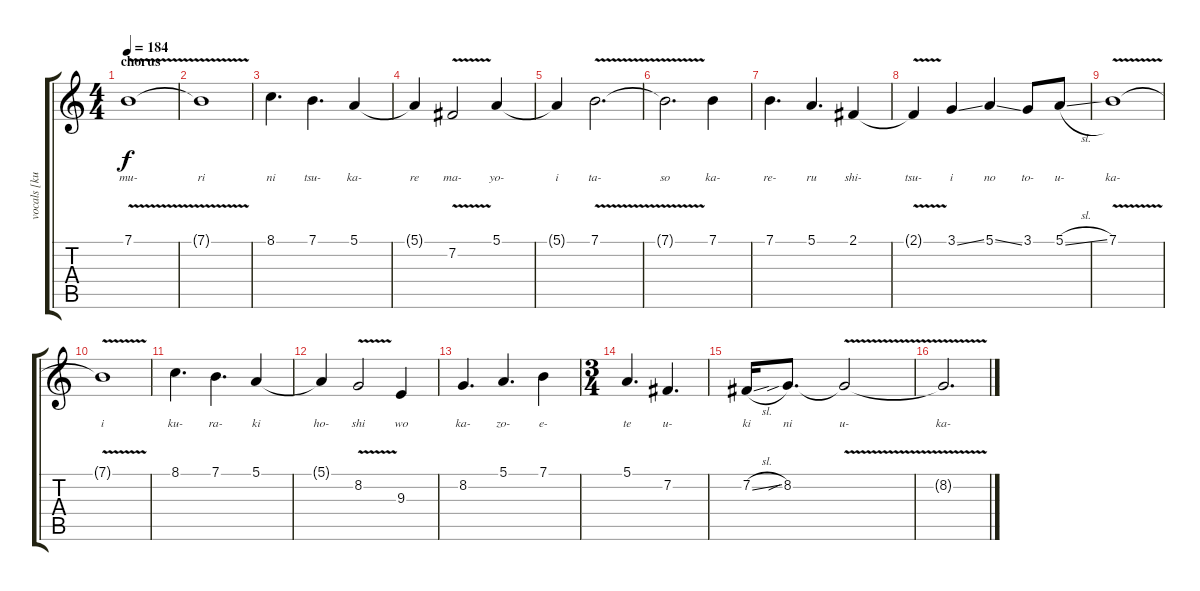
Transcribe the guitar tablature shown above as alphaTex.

\track ("vocals [kuroneko]" "vocals [ku") {instrument flute}
\staff {score tabs}
\tuning (E4 B3 G3 D3 A2 E2) {hide}
\ts (4 4)
\section ("" "chorus")
\tempo 184
\clef g2
\ks c
7.1{v}.1{lyrics (0 "mu-") lyrics (1 "") lyrics (2 "") lyrics (3 "") lyrics (4 "") dy f} |
7.1{t}.1{lyrics (0 "ri") lyrics (1 "") lyrics (2 "") lyrics (3 "") lyrics (4 "")} |
8.1.4{d lyrics (0 "ni") lyrics (1 "") lyrics (2 "") lyrics (3 "") lyrics (4 "")} 7.1.4{d lyrics (0 "tsu-") lyrics (1 "") lyrics (2 "") lyrics (3 "") lyrics (4 "")} 5.1.4{lyrics (0 "ka-") lyrics (1 "") lyrics (2 "") lyrics (3 "") lyrics (4 "")} |
5.1{t}.4{lyrics (0 "re") lyrics (1 "") lyrics (2 "") lyrics (3 "") lyrics (4 "")} 7.2{v}.2{lyrics (0 "ma-") lyrics (1 "") lyrics (2 "") lyrics (3 "") lyrics (4 "")} 5.1.4{lyrics (0 "yo-") lyrics (1 "") lyrics (2 "") lyrics (3 "") lyrics (4 "")} |
5.1{t}.4{lyrics (0 "i") lyrics (1 "") lyrics (2 "") lyrics (3 "") lyrics (4 "")} 7.1{v}.2{d lyrics (0 "ta-") lyrics (1 "") lyrics (2 "") lyrics (3 "") lyrics (4 "")} |
7.1{v t}.2{d lyrics (0 "so") lyrics (1 "") lyrics (2 "") lyrics (3 "") lyrics (4 "")} 7.1.4{lyrics (0 "ka-") lyrics (1 "") lyrics (2 "") lyrics (3 "") lyrics (4 "")} |
7.1.4{d lyrics (0 "re-") lyrics (1 "") lyrics (2 "") lyrics (3 "") lyrics (4 "")} 5.1.4{d lyrics (0 "ru") lyrics (1 "") lyrics (2 "") lyrics (3 "") lyrics (4 "")} 2.1.4{lyrics (0 "shi-") lyrics (1 "") lyrics (2 "") lyrics (3 "") lyrics (4 "")} |
2.1{v t}.4{lyrics (0 "tsu-") lyrics (1 "") lyrics (2 "") lyrics (3 "") lyrics (4 "")} 3.1{ss}.4{lyrics (0 "i") lyrics (1 "") lyrics (2 "") lyrics (3 "") lyrics (4 "")} 5.1{ss}.4{lyrics (0 "no") lyrics (1 "") lyrics (2 "") lyrics (3 "") lyrics (4 "")} 3.1.8{lyrics (0 "to-") lyrics (1 "") lyrics (2 "") lyrics (3 "") lyrics (4 "")} 5.1{sl}.8{lyrics (0 "u-") lyrics (1 "") lyrics (2 "") lyrics (3 "") lyrics (4 "")} |
7.1{v}.1{lyrics (0 "ka-") lyrics (1 "") lyrics (2 "") lyrics (3 "") lyrics (4 "")} |
7.1{t}.1{lyrics (0 "i") lyrics (1 "") lyrics (2 "") lyrics (3 "") lyrics (4 "")} |
8.1.4{d lyrics (0 "ku-") lyrics (1 "") lyrics (2 "") lyrics (3 "") lyrics (4 "")} 7.1.4{d lyrics (0 "ra-") lyrics (1 "") lyrics (2 "") lyrics (3 "") lyrics (4 "")} 5.1.4{lyrics (0 "ki") lyrics (1 "") lyrics (2 "") lyrics (3 "") lyrics (4 "")} |
5.1{t}.4{lyrics (0 "ho-") lyrics (1 "") lyrics (2 "") lyrics (3 "") lyrics (4 "")} 8.2{v}.2{lyrics (0 "shi") lyrics (1 "") lyrics (2 "") lyrics (3 "") lyrics (4 "")} 9.3.4{lyrics (0 "wo") lyrics (1 "") lyrics (2 "") lyrics (3 "") lyrics (4 "")} |
8.2.4{d lyrics (0 "ka-") lyrics (1 "") lyrics (2 "") lyrics (3 "") lyrics (4 "")} 5.1.4{d lyrics (0 "zo-") lyrics (1 "") lyrics (2 "") lyrics (3 "") lyrics (4 "")} 7.1.4{lyrics (0 "e-") lyrics (1 "") lyrics (2 "") lyrics (3 "") lyrics (4 "")} |
\ts (3 4)
5.1.4{d lyrics (0 "te") lyrics (1 "") lyrics (2 "") lyrics (3 "") lyrics (4 "")} 7.2.4{d lyrics (0 "u-") lyrics (1 "") lyrics (2 "") lyrics (3 "") lyrics (4 "")} |
7.2{sl}.16{lyrics (0 "ki") lyrics (1 "") lyrics (2 "") lyrics (3 "") lyrics (4 "")} 8.2{sib}.8{d lyrics (0 "ni") lyrics (1 "") lyrics (2 "") lyrics (3 "") lyrics (4 "")} 8.2{v t}.2{lyrics (0 "u-") lyrics (1 "") lyrics (2 "") lyrics (3 "") lyrics (4 "")} |
8.2{t}.2{d lyrics (0 "ka-") lyrics (1 "") lyrics (2 "") lyrics (3 "") lyrics (4 "")}
